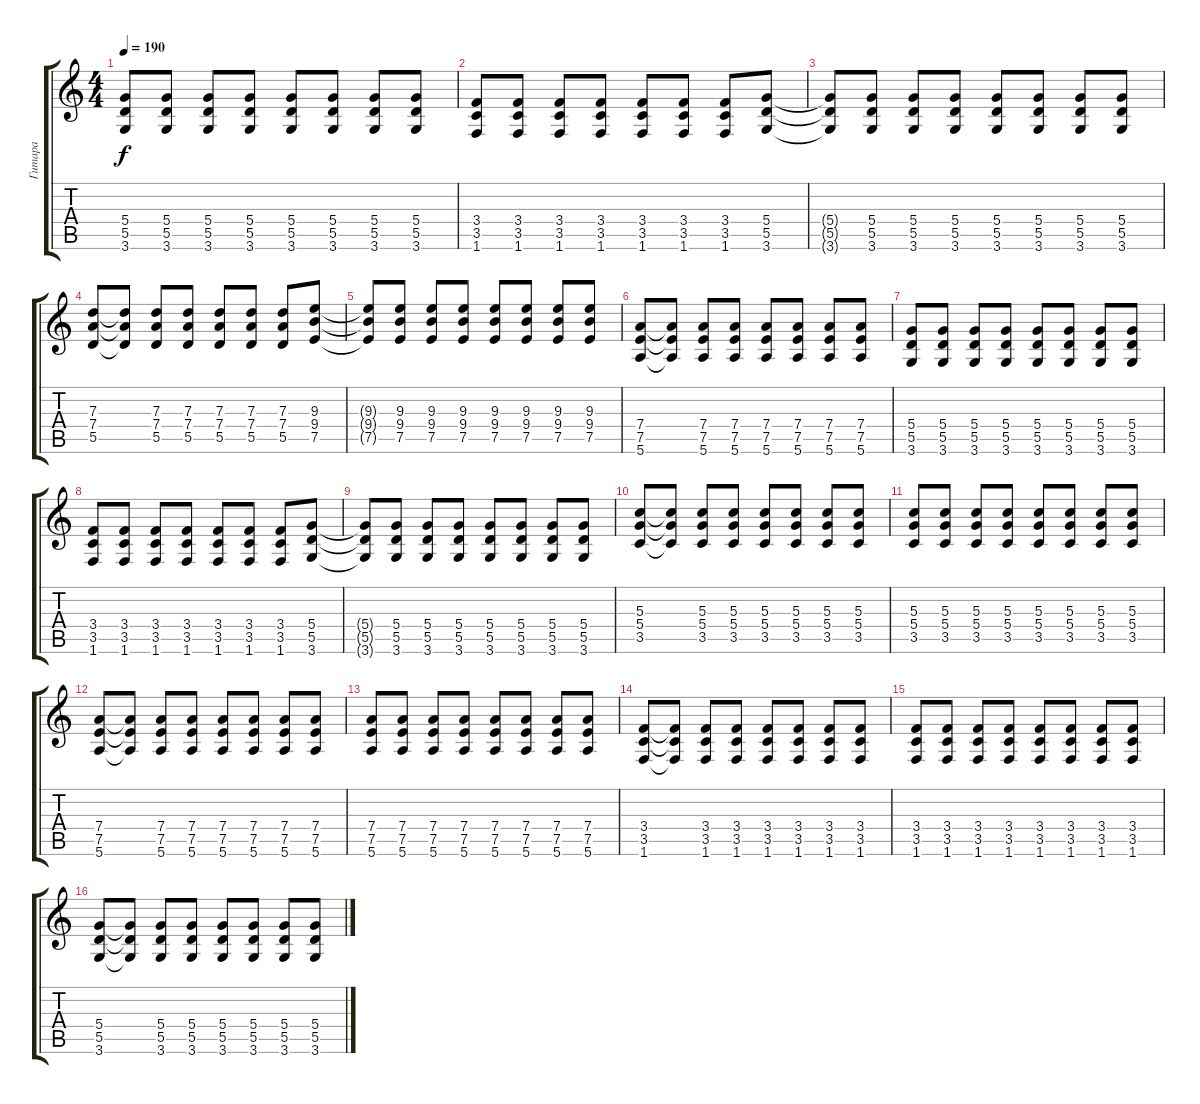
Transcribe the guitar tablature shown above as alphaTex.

\track ("Гитара" "Гитара") {instrument distortionguitar}
\staff {score tabs}
\tuning (E4 B3 G3 D3 A2 E2) {hide}
\ts (4 4)
\tempo 190
\clef g2
\ks c
(5.4 5.5 3.6).8{dy f} (5.4 5.5 3.6).8 (5.4 5.5 3.6).8 (5.4 5.5 3.6).8 (5.4 5.5 3.6).8 (5.4 5.5 3.6).8 (5.4 5.5 3.6).8 (5.4 5.5 3.6).8 |
(3.4 3.5 1.6).8 (3.4 3.5 1.6).8 (3.4 3.5 1.6).8 (3.4 3.5 1.6).8 (3.4 3.5 1.6).8 (3.4 3.5 1.6).8 (3.4 3.5 1.6).8 (5.4 5.5 3.6).8 |
(5.4{t} 5.5{t} 3.6{t}).8 (5.4 5.5 3.6).8 (5.4 5.5 3.6).8 (5.4 5.5 3.6).8 (5.4 5.5 3.6).8 (5.4 5.5 3.6).8 (5.4 5.5 3.6).8 (5.4 5.5 3.6).8 |
(7.3 7.4 5.5).8 (7.3{t} 7.4{t} 5.5{t}).8 (7.3 7.4 5.5).8 (7.3 7.4 5.5).8 (7.3 7.4 5.5).8 (7.3 7.4 5.5).8 (7.3 7.4 5.5).8 (9.3 9.4 7.5).8 |
(9.3{t} 9.4{t} 7.5{t}).8 (9.3 9.4 7.5).8 (9.3 9.4 7.5).8 (9.3 9.4 7.5).8 (9.3 9.4 7.5).8 (9.3 9.4 7.5).8 (9.3 9.4 7.5).8 (9.3 9.4 7.5).8 |
(7.4 7.5 5.6).8 (7.4{t} 7.5{t} 5.6{t}).8 (7.4 7.5 5.6).8 (7.4 7.5 5.6).8 (7.4 7.5 5.6).8 (7.4 7.5 5.6).8 (7.4 7.5 5.6).8 (7.4 7.5 5.6).8 |
(5.4 5.5 3.6).8 (5.4 5.5 3.6).8 (5.4 5.5 3.6).8 (5.4 5.5 3.6).8 (5.4 5.5 3.6).8 (5.4 5.5 3.6).8 (5.4 5.5 3.6).8 (5.4 5.5 3.6).8 |
(3.4 3.5 1.6).8 (3.4 3.5 1.6).8 (3.4 3.5 1.6).8 (3.4 3.5 1.6).8 (3.4 3.5 1.6).8 (3.4 3.5 1.6).8 (3.4 3.5 1.6).8 (5.4 5.5 3.6).8 |
(5.4{t} 5.5{t} 3.6{t}).8 (5.4 5.5 3.6).8 (5.4 5.5 3.6).8 (5.4 5.5 3.6).8 (5.4 5.5 3.6).8 (5.4 5.5 3.6).8 (5.4 5.5 3.6).8 (5.4 5.5 3.6).8 |
(5.3 5.4 3.5).8 (5.3{t} 5.4{t} 3.5{t}).8 (5.3 5.4 3.5).8 (5.3 5.4 3.5).8 (5.3 5.4 3.5).8 (5.3 5.4 3.5).8 (5.3 5.4 3.5).8 (5.3 5.4 3.5).8 |
(5.3 5.4 3.5).8 (5.3 5.4 3.5).8 (5.3 5.4 3.5).8 (5.3 5.4 3.5).8 (5.3 5.4 3.5).8 (5.3 5.4 3.5).8 (5.3 5.4 3.5).8 (5.3 5.4 3.5).8 |
(7.4 7.5 5.6).8 (7.4{t} 7.5{t} 5.6{t}).8 (7.4 7.5 5.6).8 (7.4 7.5 5.6).8 (7.4 7.5 5.6).8 (7.4 7.5 5.6).8 (7.4 7.5 5.6).8 (7.4 7.5 5.6).8 |
(7.4 7.5 5.6).8 (7.4 7.5 5.6).8 (7.4 7.5 5.6).8 (7.4 7.5 5.6).8 (7.4 7.5 5.6).8 (7.4 7.5 5.6).8 (7.4 7.5 5.6).8 (7.4 7.5 5.6).8 |
(3.4 3.5 1.6).8 (3.4{t} 3.5{t} 1.6{t}).8 (3.4 3.5 1.6).8 (3.4 3.5 1.6).8 (3.4 3.5 1.6).8 (3.4 3.5 1.6).8 (3.4 3.5 1.6).8 (3.4 3.5 1.6).8 |
(3.4 3.5 1.6).8 (3.4 3.5 1.6).8 (3.4 3.5 1.6).8 (3.4 3.5 1.6).8 (3.4 3.5 1.6).8 (3.4 3.5 1.6).8 (3.4 3.5 1.6).8 (3.4 3.5 1.6).8 |
(5.4 5.5 3.6).8 (5.4{t} 5.5{t} 3.6{t}).8 (5.4 5.5 3.6).8 (5.4 5.5 3.6).8 (5.4 5.5 3.6).8 (5.4 5.5 3.6).8 (5.4 5.5 3.6).8 (5.4 5.5 3.6).8
